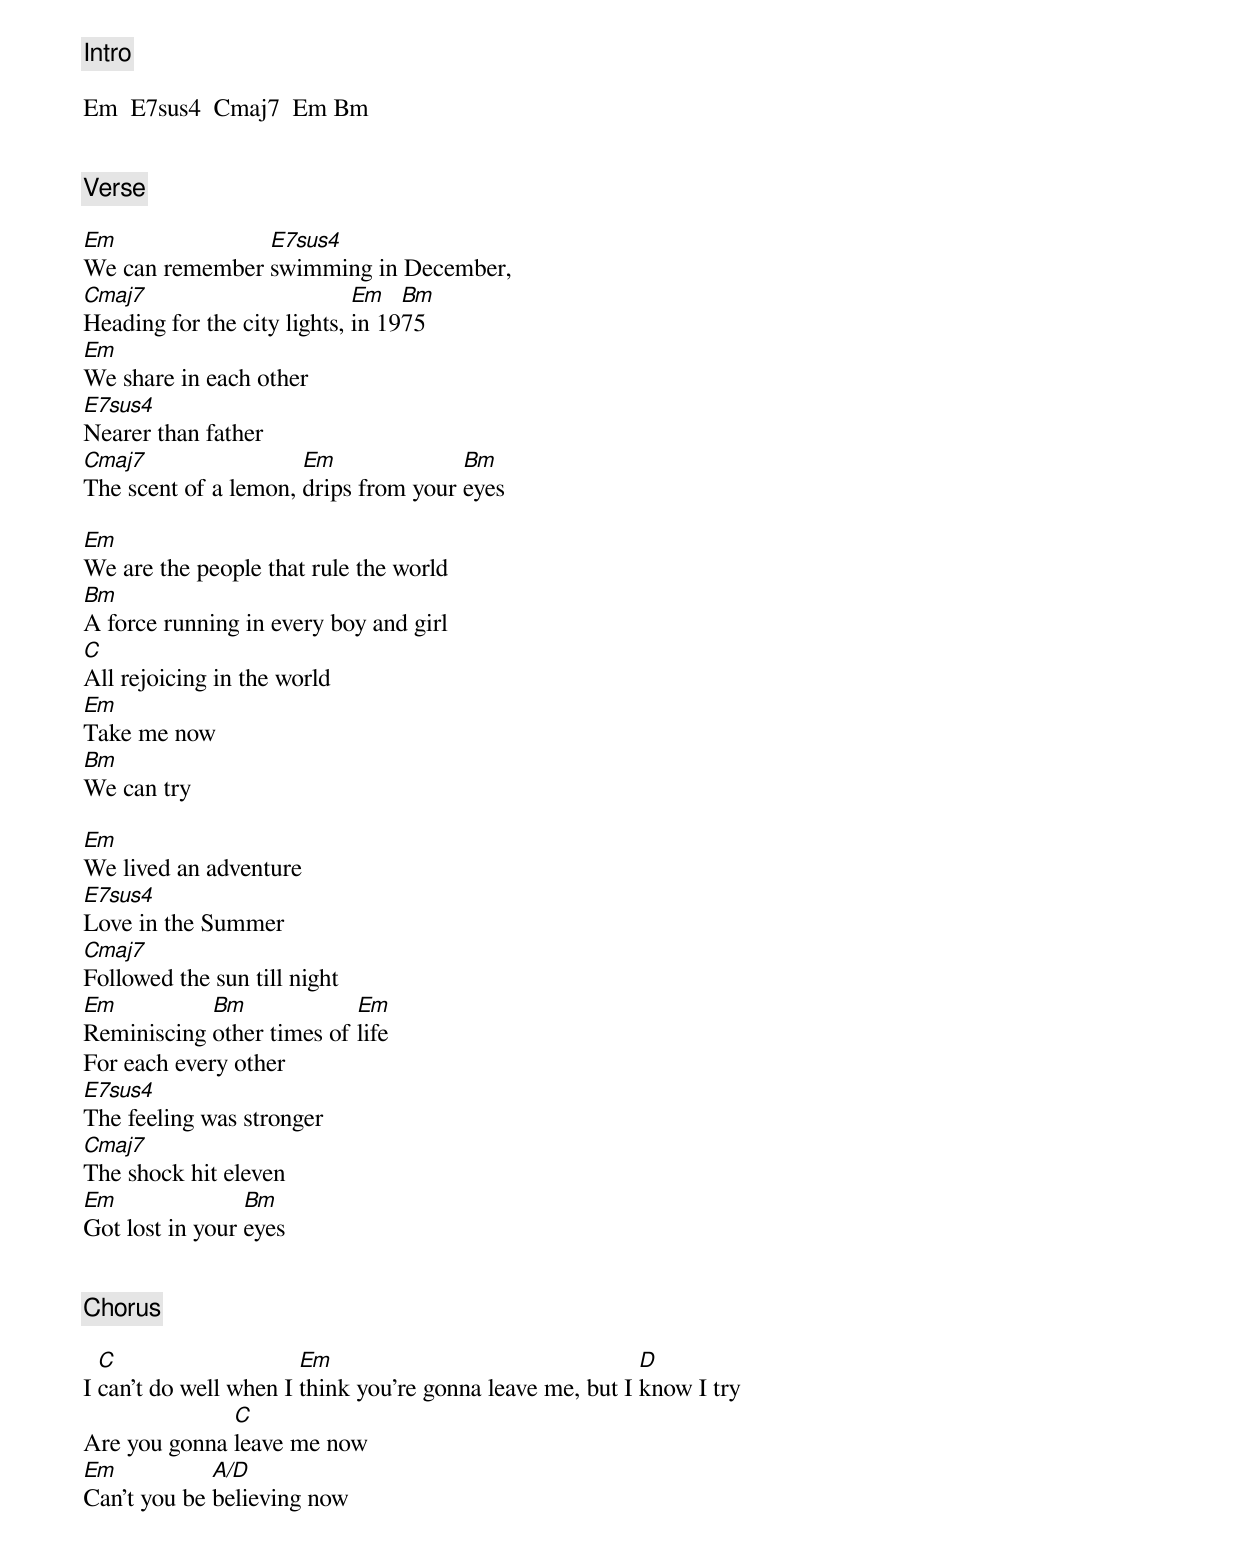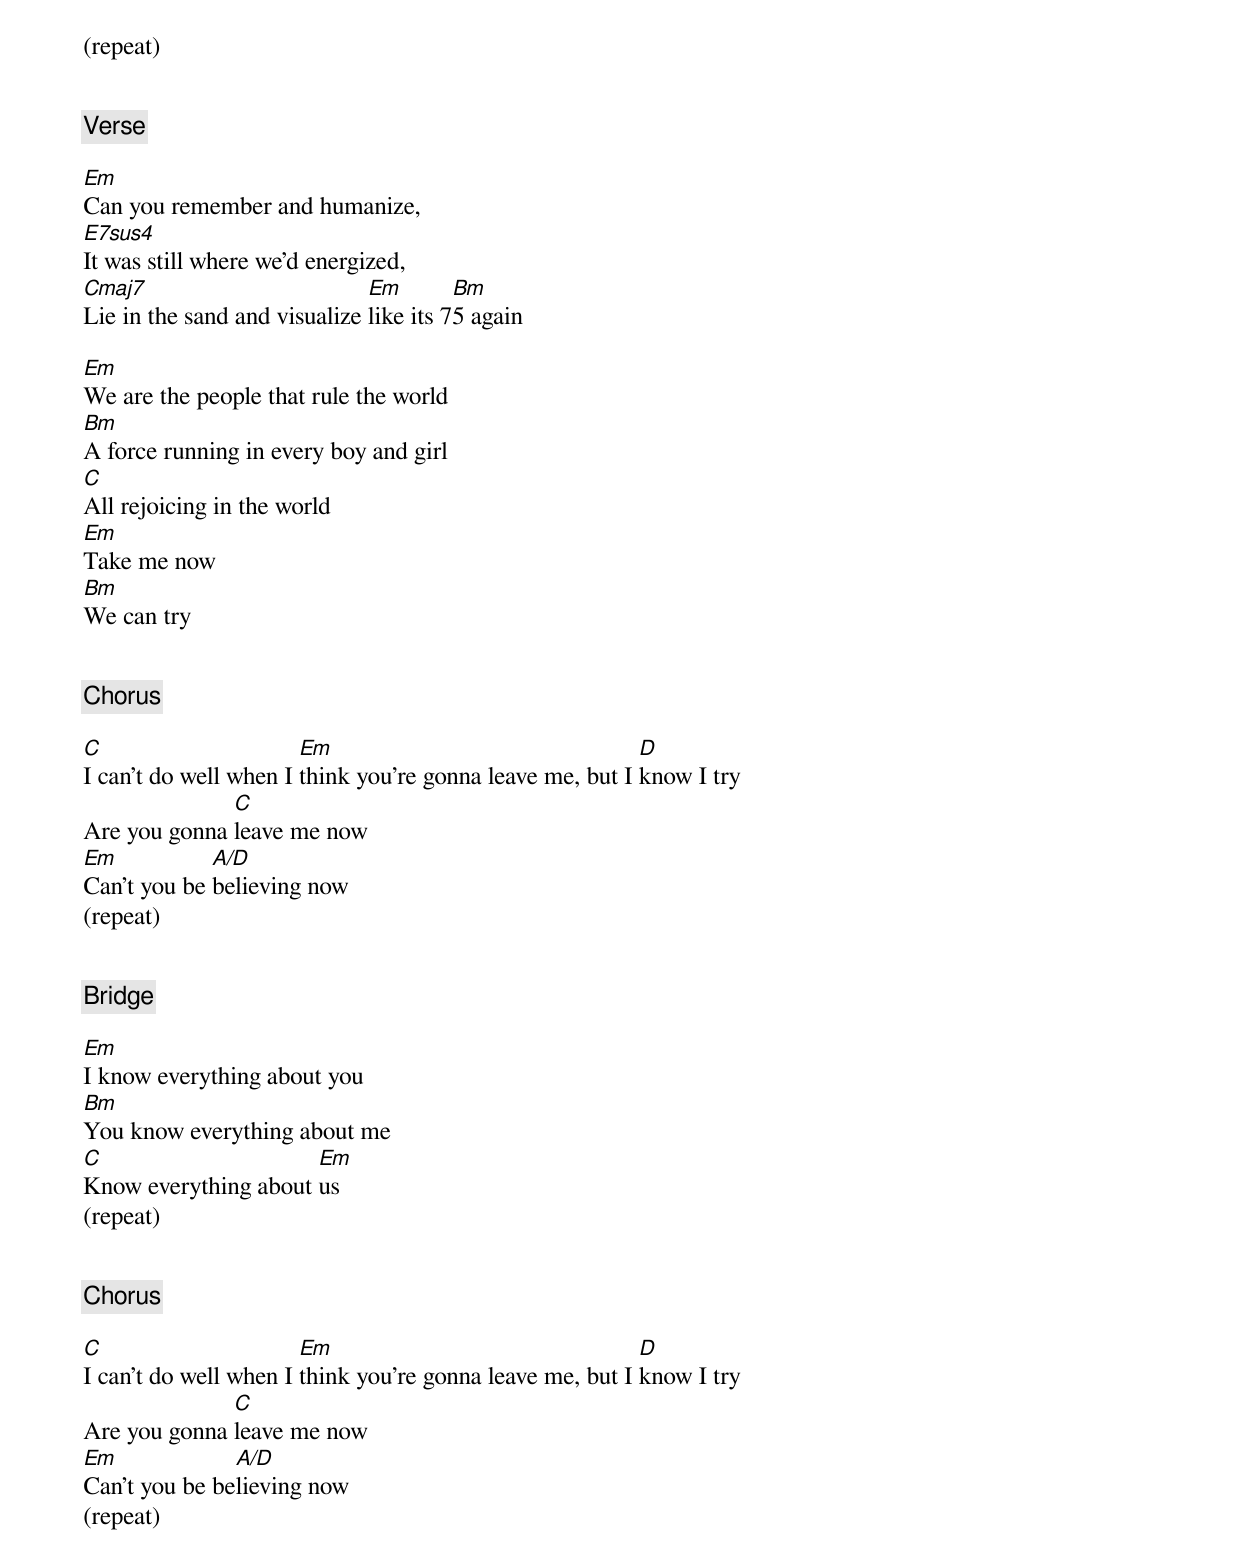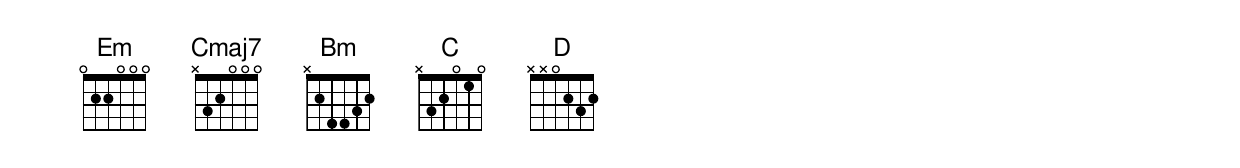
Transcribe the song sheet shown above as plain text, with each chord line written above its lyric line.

[Intro]

Em  E7sus4  Cmaj7  Em Bm


[Verse]

Em              E7sus4
We can remember swimming in December,
Cmaj7                        Em   Bm
Heading for the city lights, in 1975
Em
We share in each other
E7sus4
Nearer than father
Cmaj7                 Em              Bm
The scent of a lemon, drips from your eyes

Em
We are the people that rule the world
Bm
A force running in every boy and girl
C
All rejoicing in the world
Em
Take me now
Bm
We can try

Em
We lived an adventure
E7sus4
Love in the Summer
Cmaj7
Followed the sun till night
Em          Bm             Em
Reminiscing other times of life
For each every other
E7sus4
The feeling was stronger
Cmaj7
The shock hit eleven
Em               Bm
Got lost in your eyes


[Chorus]

  C                    Em                                 D
I can’t do well when I think you’re gonna leave me, but I know I try
              C
Are you gonna leave me now
Em           A/D
Can’t you be believing now
(repeat)


[Verse]

Em
Can you remember and humanize,
E7sus4
It was still where we’d energized,
Cmaj7                         Em        Bm
Lie in the sand and visualize like its 75 again

Em
We are the people that rule the world
Bm
A force running in every boy and girl
C
All rejoicing in the world
Em
Take me now
Bm
We can try


[Chorus]

C                      Em                                 D
I can’t do well when I think you’re gonna leave me, but I know I try
              C
Are you gonna leave me now
Em           A/D
Can’t you be believing now
(repeat)


[Bridge]

Em
I know everything about you
Bm
You know everything about me
C                     Em
Know everything about us
(repeat)


[Chorus]

C                      Em                                 D
I can’t do well when I think you’re gonna leave me, but I know I try
              C
Are you gonna leave me now
Em             A/D
Can’t you be believing now
(repeat)
